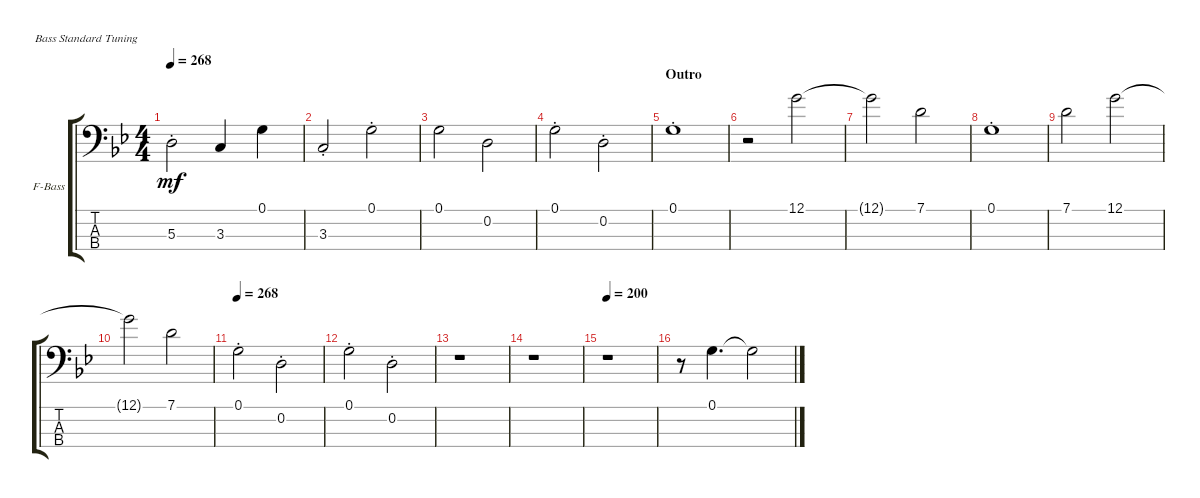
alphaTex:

\defaultSystemsLayout 4
\bracketExtendMode groupsimilarinstruments
\firstSystemTrackNameOrientation horizontal
\otherSystemsTrackNameOrientation horizontal
\track ("Fretless Bass" "F-Bass") {instrument fretlessbass}
\staff {score tabs}
\tuning (G2 D2 A1 E1)
\ts (4 4)
\tempo 268
\clef f4
\ks gminor
5.3{st}.2{dy mf} 3.3.4 0.1.4 |
3.3{st}.2 0.1{st}.2 |
0.1.2 0.2.2 |
0.1{st}.2 0.2{st}.2 |
\section ("" "Outro")
0.1{st}.1 |
r.2 12.1.2 |
12.1{t}.2 7.1.2 |
0.1{st}.1 |
7.1.2 12.1.2 |
12.1{t}.2 7.1.2 |
\tempo 268
0.1{st}.2 0.2{st}.2 |
0.1{st}.2 0.2{st}.2 |
r.1 |
r.1 |
\tempo 200
r.1 |
r.8 0.1.4{d} 0.1{t}.2
